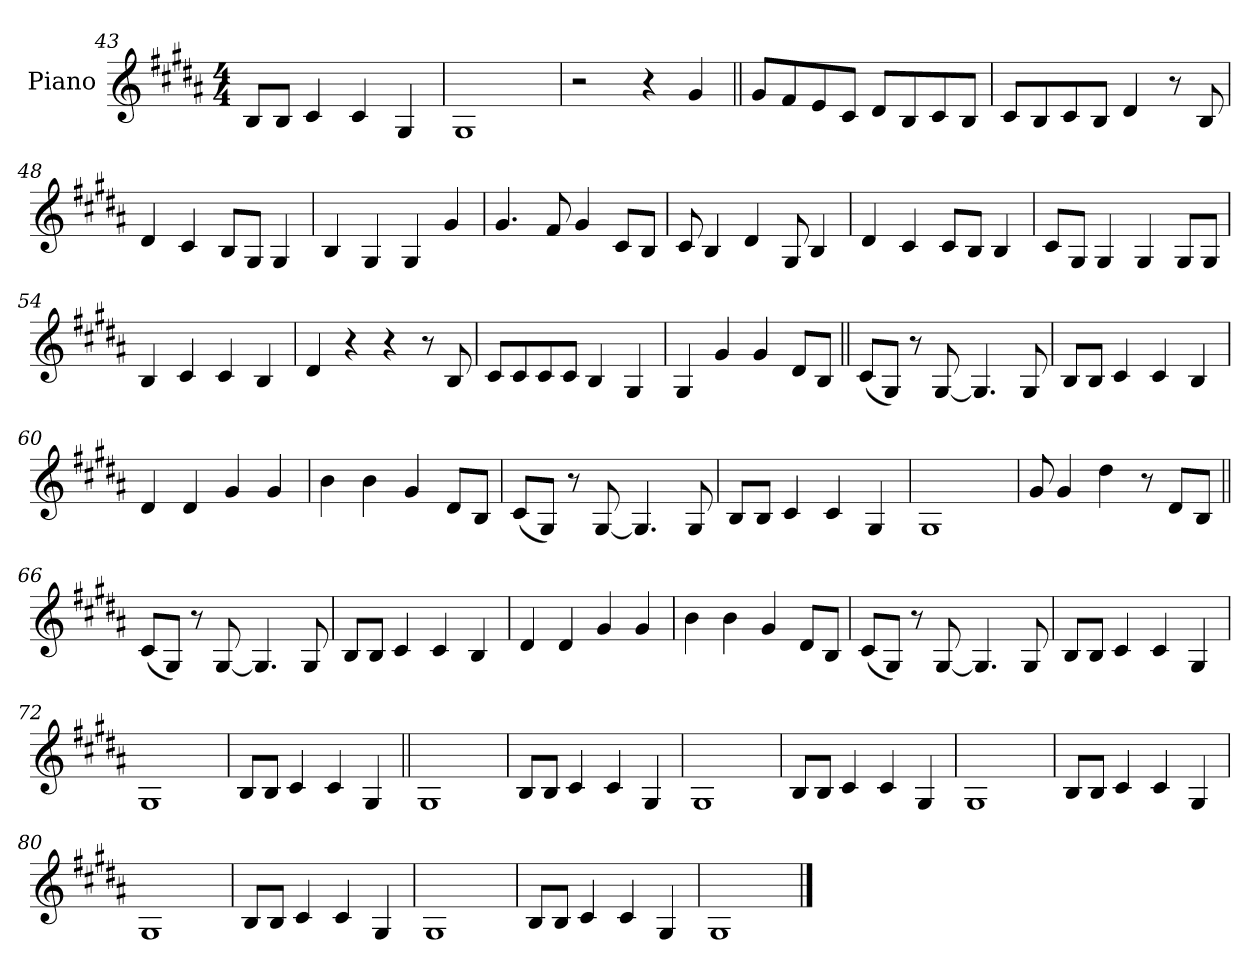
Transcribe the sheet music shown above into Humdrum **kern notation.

**kern
*part1
*staff1
*I"Piano
*I'Pno.
*clefG2
*k[f#c#g#d#a#]
*M4/4
=43
8BL
8BJ
4c#
4c#
4G#
=44
1G#
=45
2r
4r
4g#
=46||
8g#L
8f#
8e
8c#J
8d#L
8B
8c#
8BJ
=47
8c#L
8B
8c#
8BJ
4d#
8r
8B
=48
4d#
4c#
8BL
8G#J
4G#
=49
4B
4G#
4G#
4g#!
=50
4.g#!
8f#!
4g#!
8c#!L
8B!J
=51
8c#!
4B!
4d#!
8G#!
4B!
=52
4d#!
4c#!
8c#!L
8B!J
4B!
=53
8c#!L
8G#!J
4G#!
4G#!
8G#L
8G#J
=54
4B
4c#
4c#
4B
=55
4d#
4r
4r
8r
8B
=56
8c#L
8c#
8c#
8c#J
4B
4G#
=57
4G#
4g#!
4g#!
8d#L
8BJ
=58||
(8c#L
8G#J)
8r
[8G#
4.G#]
8G#
=59
8BL
8BJ
4c#
4c#
4B
=60
4d#
4d#
4g#
4g#
=61
4b
4b
4g#
8d#L
8BJ
=62
(8c#L
8G#J)
8r
[8G#
4.G#]
8G#
=63
8BL
8BJ
4c#
4c#
4G#
=64
1G#
=65
8g#!
4g#!
4dd#!
8r
8d#L
8BJ
=66||
(8c#L
8G#J)
8r
[8G#
4.G#]
8G#
=67
8BL
8BJ
4c#
4c#
4B
=68
4d#
4d#
4g#
4g#
=69
4b
4b
4g#
8d#L
8BJ
=70
(8c#L
8G#J)
8r
[8G#
4.G#]
8G#
=71
8BL
8BJ
4c#
4c#
4G#
=72
1G#
=73
8BL
8BJ
4c#
4c#
4G#
=74||
1G#
=75
8BL
8BJ
4c#
4c#
4G#
=76
1G#
=77
8BL
8BJ
4c#
4c#
4G#
=78
1G#
=79
8BL
8BJ
4c#
4c#
4G#
=80
1G#
=81
8BL
8BJ
4c#
4c#
4G#
=82
1G#
=83
8BL
8BJ
4c#
4c#
4G#
=84
1G#
==
*-
